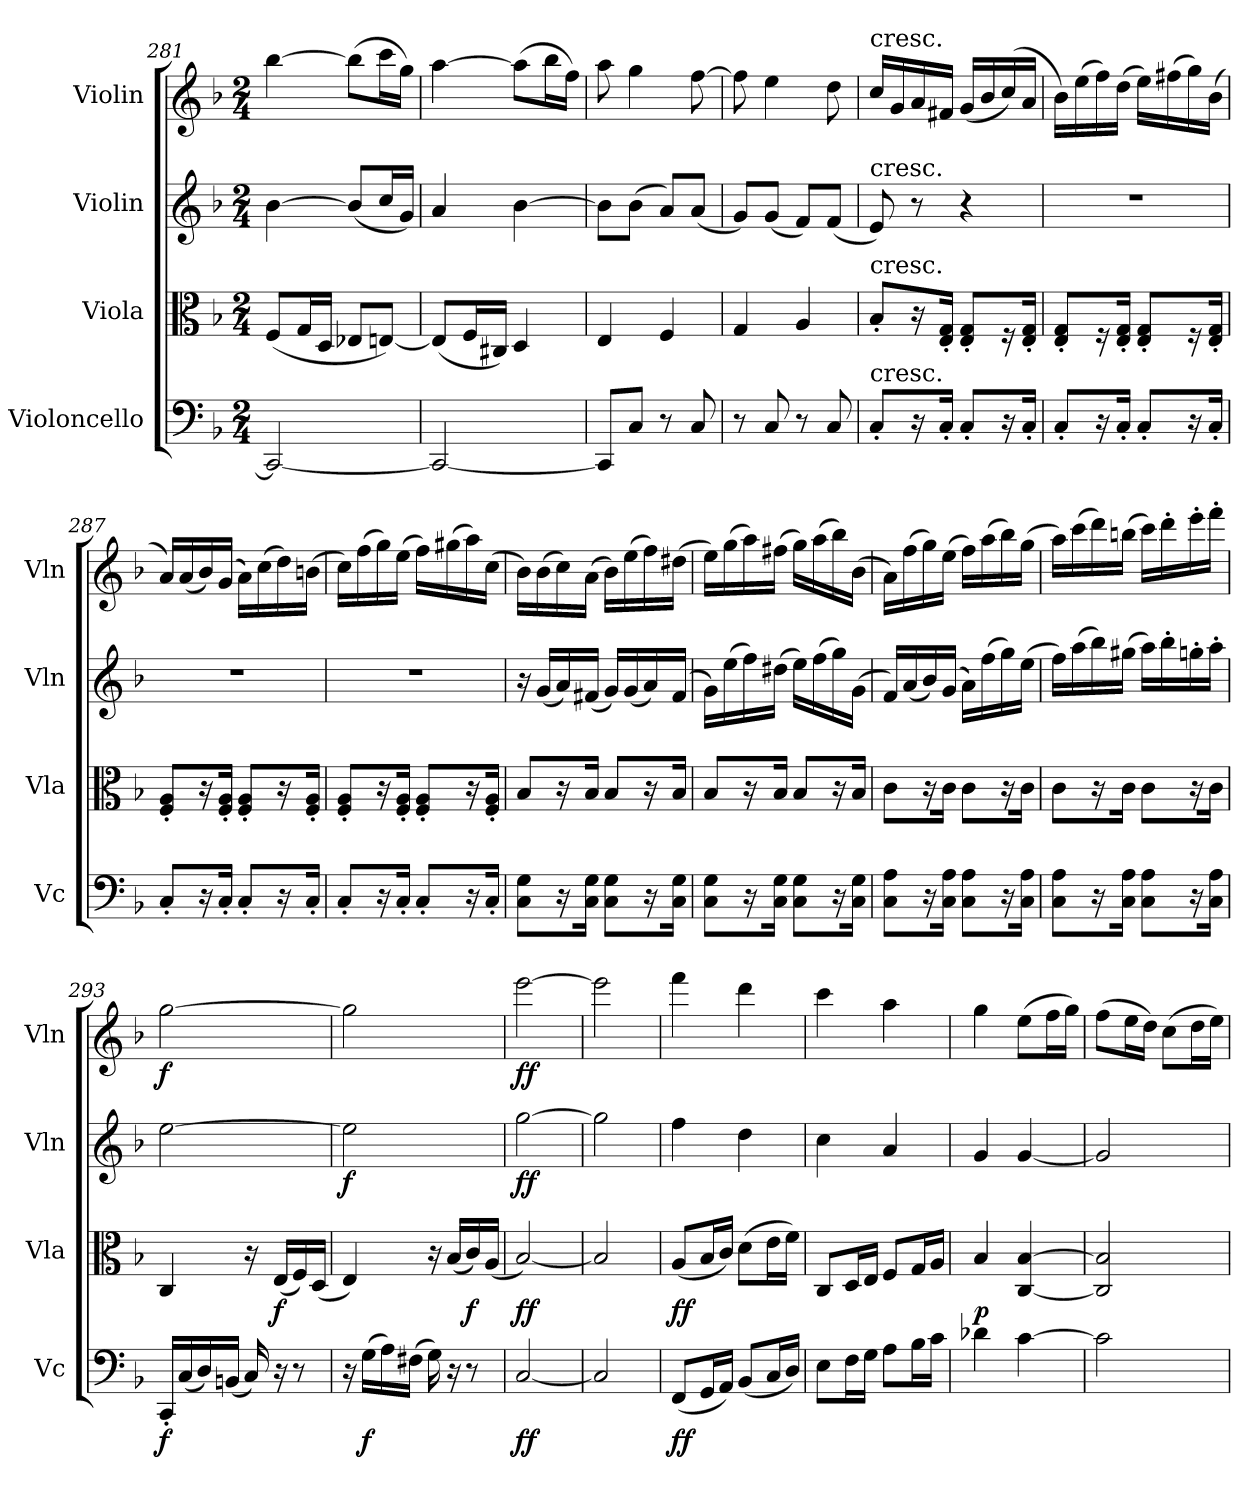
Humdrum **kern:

**kern	**dynam	**kern	**dynam	**kern	**dynam	**kern	**dynam
*part4	*part4	*part3	*part3	*part2	*part2	*part1	*part1
*staff4	*staff4	*staff3	*staff3	*staff2	*staff2	*staff1	*staff1
*I"Violoncello	*	*I"Viola	*	*I"Violin	*	*I"Violin	*
*I'Vc	*	*I'Vla	*	*I'Vln	*	*I'Vln	*
*clefF4	*	*clefC3	*	*clefG2	*	*clefG2	*
*k[b-]	*	*k[b-]	*	*k[b-]	*	*k[b-]	*
*F:	*	*F:	*	*F:	*	*F:	*
*M2/4	*	*M2/4	*	*M2/4	*	*M2/4	*
=281	=281	=281	=281	=281	=281	=281	=281
2CC/_	.	(8F/L	.	[4b-\	.	[4bb-\	.
.	.	16G/L	.	.	.	.	.
.	.	16D/JJ	.	.	.	.	.
.	.	8E-X/L	.	(8b-/L]	.	(8bb-\L]	.
.	.	[8En/J)	.	16cc/L	.	16ccc\L	.
.	.	.	.	16g/JJ)	.	16gg\JJ)	.
=282	=282	=282	=282	=282	=282	=282	=282
2CC/_	.	(8E/L]	.	4a/	.	[4aa\	.
.	.	16F/L	.	.	.	.	.
.	.	16C#X/JJ)	.	.	.	.	.
.	.	4D/	.	[4b-\	.	(8aa\L]	.
.	.	.	.	.	.	16bb-\L	.
.	.	.	.	.	.	16ff\JJ)	.
=283	=283	=283	=283	=283	=283	=283	=283
8CC/L]	.	4E/	.	8b-\L]	.	8aa\	.
8C/J	.	.	.	(8b-\J	.	4gg\	.
8r	.	4F/	.	8a/L)	.	.	.
8C/	.	.	.	(8a/J	.	[8ff\	.
=284	=284	=284	=284	=284	=284	=284	=284
8r	.	4G/	.	8g/L)	.	8ff\]	.
8C/	.	.	.	(8g/J	.	4ee\	.
8r	.	4A/	.	8f/L)	.	.	.
8C/	.	.	.	(8f/J	.	8dd\	.
=285	=285	=285	=285	=285	=285	=285	=285
!	!	!	!	!	!	!LO:TX:t=cresc.	!
!	!	!	!	!LO:TX:t=cresc.	!	!	!
!	!	!LO:TX:t=cresc.	!	!	!	!	!
!LO:TX:t=cresc.	!	!	!	!	!	!	!
8C'/L	.	8B-'/L	.	8e/)	.	16cc/LL	.
.	.	.	.	.	.	16g/	.
16r	.	16r	.	8r	.	16a/	.
16C'/Jk	.	16E'/ 16G'/Jk	.	.	.	16f#X/JJ	.
8C'/L	.	8E'/ 8G'/L	.	4r	.	(16g/LL	.
.	.	.	.	.	.	16b-/	.
16r	.	16r	.	.	.	(16cc/)	.
16C'/Jk	.	16E'/ 16G'/Jk	.	.	.	16a/JJ	.
=286	=286	=286	=286	=286	=286	=286	=286
8C'/L	.	8E'/ 8G'/L	.	2r	.	16b-\LL)	.
.	.	.	.	.	.	(16ee\	.
16r	.	16r	.	.	.	16ff\)	.
16C'/Jk	.	16E'/ 16G'/Jk	.	.	.	(16dd\JJ	.
8C'/L	.	8E'/ 8G'/L	.	.	.	16ee\LL)	.
.	.	.	.	.	.	(16ff#X\	.
16r	.	16r	.	.	.	16gg\)	.
16C'/Jk	.	16E'/ 16G'/Jk	.	.	.	(16b-\JJ	.
=287	=287	=287	=287	=287	=287	=287	=287
8C'/L	.	8F'/ 8A'/L	.	2r	.	16a/LL)	.
.	.	.	.	.	.	(16a/	.
16r	.	16r	.	.	.	16b-/)	.
16C'/Jk	.	16F'/ 16A'/Jk	.	.	.	(16g/JJ	.
8C'/L	.	8F'/ 8A'/L	.	.	.	16a\LL)	.
.	.	.	.	.	.	(16cc\	.
16r	.	16r	.	.	.	16dd\)	.
16C'/Jk	.	16F'/ 16A'/Jk	.	.	.	(16bn\JJ	.
=288	=288	=288	=288	=288	=288	=288	=288
8C'/L	.	8F'/ 8A'/L	.	2r	.	16cc\LL)	.
.	.	.	.	.	.	(16ff\	.
16r	.	16r	.	.	.	16gg\)	.
16C'/Jk	.	16F'/ 16A'/Jk	.	.	.	(16ee\JJ	.
8C'/L	.	8F'/ 8A'/L	.	.	.	16ff\LL)	.
.	.	.	.	.	.	(16gg#X\	.
16r	.	16r	.	.	.	16aa\)	.
16C'/Jk	.	16F'/ 16A'/Jk	.	.	.	(16cc\JJ	.
=289	=289	=289	=289	=289	=289	=289	=289
8C\ 8G\L	.	8B-/L	.	16r	.	16b-\LL)	.
.	.	.	.	(16g/LL	.	(16b-\	.
16r	.	16r	.	16a/)	.	16cc\)	.
16C\ 16G\Jk	.	16B-/Jk	.	(16f#X/JJ	.	(16a\JJ	.
8C\ 8G\L	.	8B-/L	.	16g/LL)	.	16b-\LL)	.
.	.	.	.	(16g/	.	(16ee\	.
16r	.	16r	.	16a/)	.	16ff\)	.
16C\ 16G\Jk	.	16B-/Jk	.	(16f#/JJ	.	(16dd#X\JJ	.
=290	=290	=290	=290	=290	=290	=290	=290
8C\ 8G\L	.	8B-/L	.	16g\LL)	.	16ee\LL)	.
.	.	.	.	(16ee\	.	(16gg\	.
16r	.	16r	.	16ff\)	.	16aa\)	.
16C\ 16G\Jk	.	16B-/Jk	.	(16dd#X\JJ	.	(16ff#X\JJ	.
8C\ 8G\L	.	8B-/L	.	16ee\LL)	.	16gg\LL)	.
.	.	.	.	(16ff\	.	(16aa\	.
16r	.	16r	.	16gg\)	.	16bb-\)	.
16C\ 16G\Jk	.	16B-/Jk	.	(16g\JJ	.	(16b-\JJ	.
=291	=291	=291	=291	=291	=291	=291	=291
8C\ 8A\L	.	8c\L	.	16f/LL)	.	16a\LL)	.
.	.	.	.	(16a/	.	(16ff\	.
16r	.	16r	.	16b-/)	.	16gg\)	.
16C\ 16A\Jk	.	16c\Jk	.	(16g/JJ	.	(16ee\JJ	.
8C\ 8A\L	.	8c\L	.	16a\LL)	.	16ff\LL)	.
.	.	.	.	(16ff\	.	(16aa\	.
16r	.	16r	.	16gg\)	.	16bb-\)	.
16C\ 16A\Jk	.	16c\Jk	.	(16ee\JJ	.	(16gg\JJ	.
=292	=292	=292	=292	=292	=292	=292	=292
8C\ 8A\L	.	8c\L	.	16ff\LL)	.	16aa\LL)	.
.	.	.	.	(16aa\	.	(16ccc\	.
16r	.	16r	.	16bb-\)	.	16ddd\)	.
16C\ 16A\Jk	.	16c\Jk	.	(16gg#X\JJ	.	(16bbn\JJ	.
8C\ 8A\L	.	8c\L	.	16aa\LL)	.	16ccc\LL)	.
.	.	.	.	16bb-'\	.	16ddd'\	.
16r	.	16r	.	16ggn'\	.	16eee'\	.
16C\ 16A\Jk	.	16c\Jk	.	16aa'\JJ	.	16fff'\JJ	.
=293	=293	=293	=293	=293	=293	=293	=293
16CC'/LL	f	4C/	.	[2ee\	.	[2gg\	f
(16C/	.	.	.	.	.	.	.
16D/)	.	.	.	.	.	.	.
(16BBn/JJ	.	.	.	.	.	.	.
16C/)	.	16r	.	.	.	.	.
16r	.	(16E/LL	f	.	.	.	.
8r	.	16F/)	.	.	.	.	.
.	.	(16D/JJ	.	.	.	.	.
=294	=294	=294	=294	=294	=294	=294	=294
16r	.	4E/)	.	2ee\]	f	2gg\]	.
(16G\LL	f	.	.	.	.	.	.
16A\)	.	.	.	.	.	.	.
(16F#X\JJ	.	.	.	.	.	.	.
16G\)	.	16r	.	.	.	.	.
16r	.	(16B-/LL	.	.	.	.	.
8r	.	16c/)	f	.	.	.	.
.	.	(16A/JJ	.	.	.	.	.
=295	=295	=295	=295	=295	=295	=295	=295
[2C/	ff	[2B-/)	ff	[2gg\	ff	[2eee\	ff
=296	=296	=296	=296	=296	=296	=296	=296
2C/]	.	2B-/]	.	2gg\]	.	2eee\]	.
=297	=297	=297	=297	=297	=297	=297	=297
(8FF/L	ff	(8A/L	ff	4ff\	.	4fff\	.
16GG/L	.	16B-/L	.	.	.	.	.
16AA/JJ)	.	16c/JJ)	.	.	.	.	.
(8BB-/L	.	(8d\L	.	4dd\	.	4ddd\	.
16C/L	.	16e\L	.	.	.	.	.
16D/JJ)	.	16f\JJ)	.	.	.	.	.
=298	=298	=298	=298	=298	=298	=298	=298
8E\L	.	8C/L	.	4cc\	.	4ccc\	.
16F\L	.	16D/L	.	.	.	.	.
16G\JJ	.	16E/JJ	.	.	.	.	.
8A\L	.	8F/L	.	4a/	.	4aa\	.
16B-\L	.	16G/L	.	.	.	.	.
16c\JJ	.	16A/JJ	.	.	.	.	.
=299	=299	=299	=299	=299	=299	=299	=299
4d-X\	.	4B-/	p	4g/	.	4gg\	.
[4c\	.	[4C/ [4B-/	.	[4g/	.	(8ee\L	.
.	.	.	.	.	.	16ff\L	.
.	.	.	.	.	.	16gg\JJ)	.
=300	=300	=300	=300	=300	=300	=300	=300
2c\]	.	2C]/ 2B-]/	.	2g/]	.	(8ff\L	.
.	.	.	.	.	.	16ee\L	.
.	.	.	.	.	.	16dd\JJ)	.
.	.	.	.	.	.	(8cc\L	.
.	.	.	.	.	.	16dd\L	.
.	.	.	.	.	.	16ee\JJ)	.
=	=	=	=	=	=	=	=
*-	*-	*-	*-	*-	*-	*-	*-
